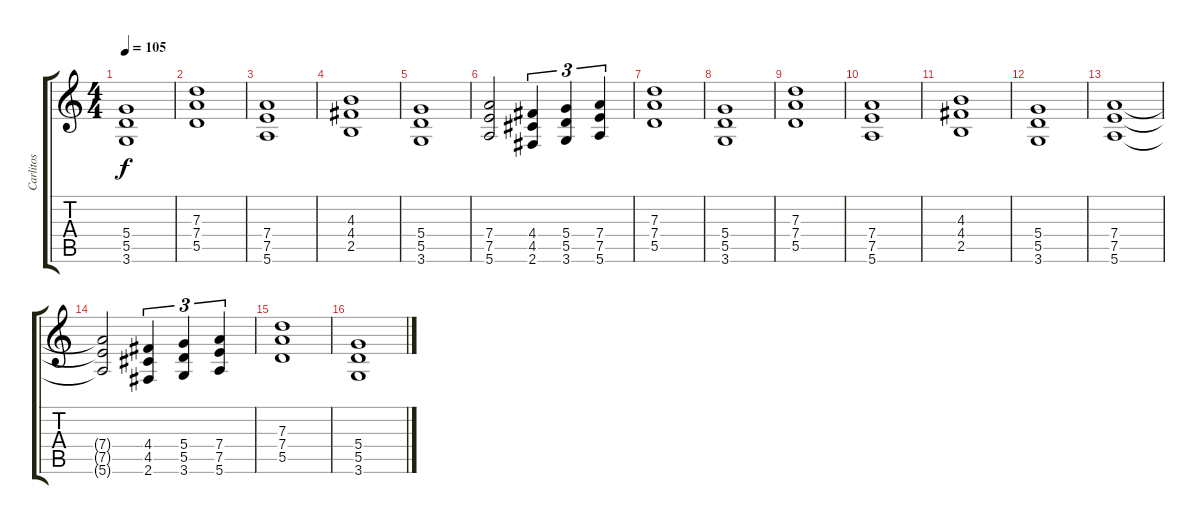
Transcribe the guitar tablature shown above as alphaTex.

\track ("Carlitos" "Carlitos") {instrument distortionguitar}
\staff {score tabs}
\tuning (E4 B3 G3 D3 A2 E2) {hide}
\ts (4 4)
\tempo 105
\clef g2
\ks c
(5.4 5.5 3.6).1{dy f} |
(7.3 7.4 5.5).1 |
(7.4 7.5 5.6).1 |
(4.3 4.4 2.5).1 |
(5.4 5.5 3.6).1 |
(7.4 7.5 5.6).2 (4.4 4.5 2.6).4{tu (3 2)} (5.4 5.5 3.6).4{tu (3 2)} (7.4 7.5 5.6).4{tu (3 2)} |
(7.3 7.4 5.5).1 |
(5.4 5.5 3.6).1 |
(7.3 7.4 5.5).1 |
(7.4 7.5 5.6).1 |
(4.3 4.4 2.5).1 |
(5.4 5.5 3.6).1 |
(7.4 7.5 5.6).1 |
(7.4{t} 7.5{t} 5.6{t}).2 (4.4 4.5 2.6).4{tu (3 2)} (5.4 5.5 3.6).4{tu (3 2)} (7.4 7.5 5.6).4{tu (3 2)} |
(7.3 7.4 5.5).1 |
(5.4 5.5 3.6).1
